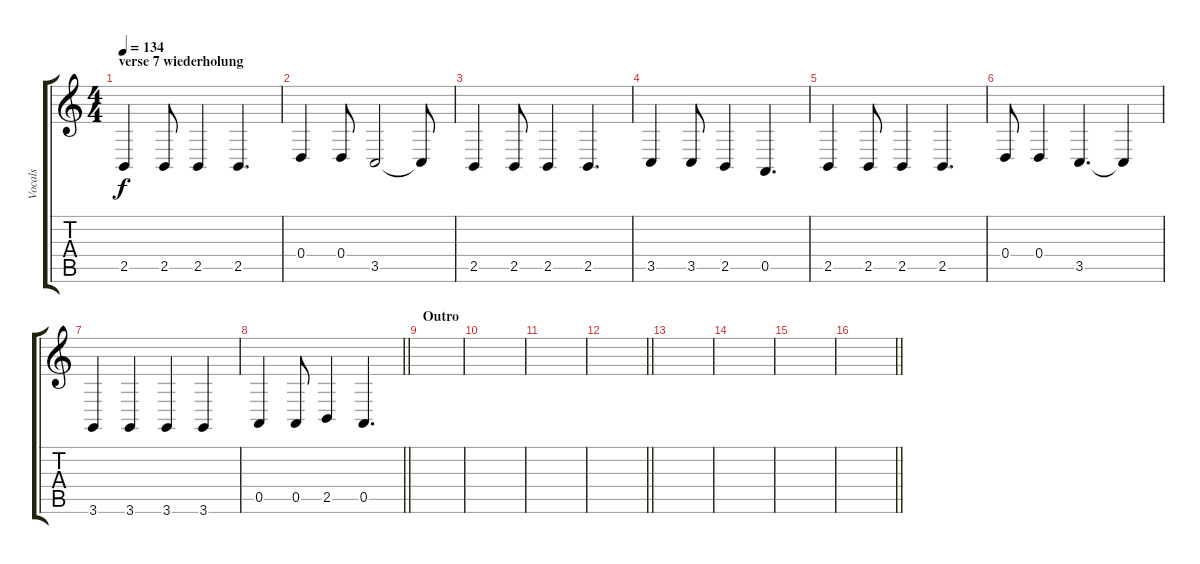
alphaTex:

\track ("Vocals" "Vocals") {instrument altosax}
\staff {score tabs}
\tuning (E4 B3 G3 D3 A2 E2) {hide}
\ts (4 4)
\section ("" "verse 7 wiederholung")
\tempo 134
\clef g2
\ks c
2.5.4{dy f} 2.5.8 2.5.4 2.5.4{d} |
0.4.4 0.4.8 3.5.2 3.5{t}.8 |
2.5.4 2.5.8 2.5.4 2.5.4{d} |
3.5.4 3.5.8 2.5.4 0.5.4{d} |
2.5.4 2.5.8 2.5.4 2.5.4{d} |
0.4.8 0.4.4 3.5.4{d} 3.5{t}.4 |
3.6.4 3.6.4 3.6.4 3.6.4 |
\barLineRight lightlight
0.5.4 0.5.8 2.5.4 0.5.4{d} |
\section ("" "Outro")
|
|
|
\barLineRight lightlight
|
|
|
|
\barLineRight lightlight
